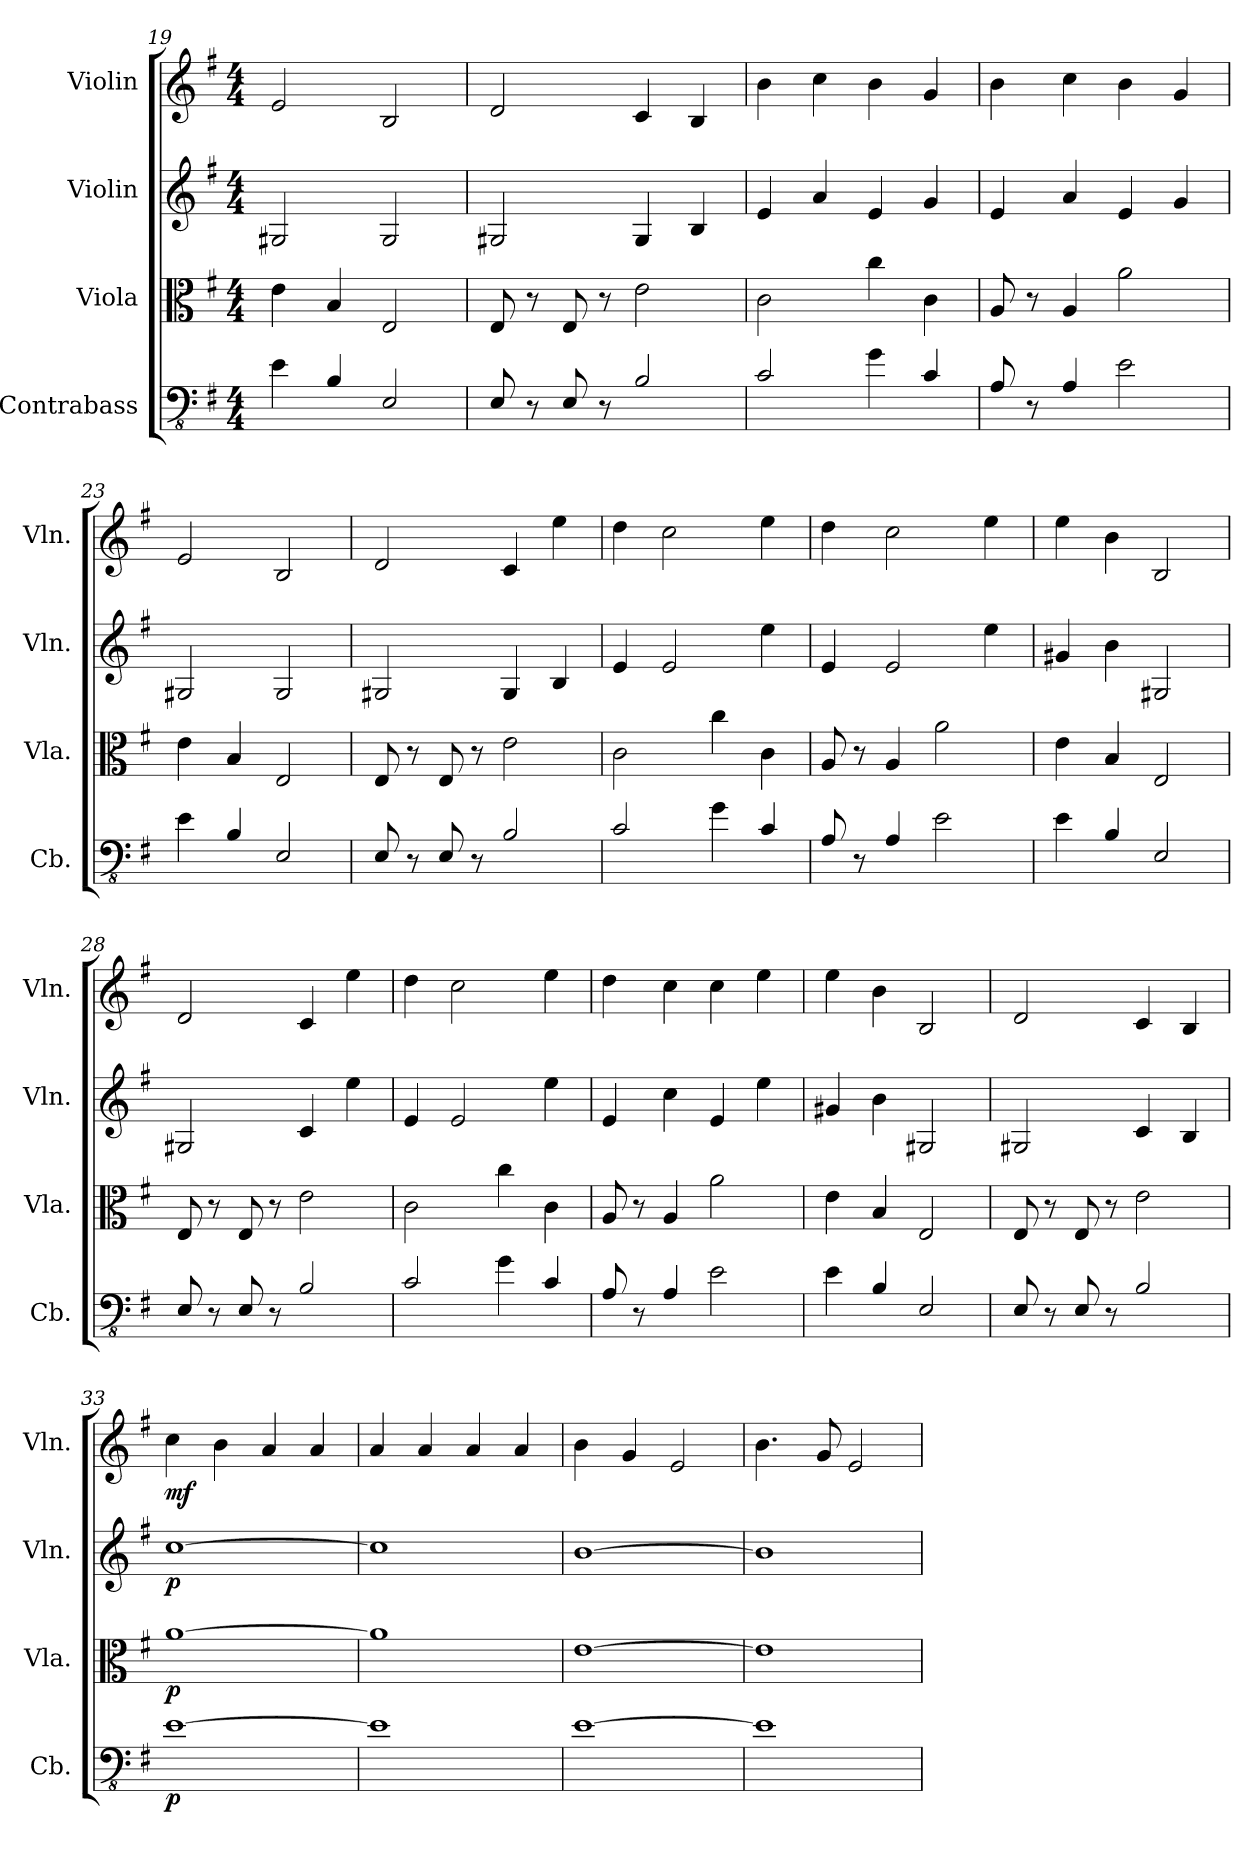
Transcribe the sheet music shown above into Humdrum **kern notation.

**kern	**dynam	**kern	**dynam	**kern	**dynam	**kern	**dynam
*part4	*part4	*part3	*part3	*part2	*part2	*part1	*part1
*staff4	*staff4	*staff3	*staff3	*staff2	*staff2	*staff1	*staff1
*I"Contrabass	*	*I"Viola	*	*I"Violin	*	*I"Violin	*
*I'Cb.	*	*I'Vla.	*	*I'Vln.	*	*I'Vln.	*
*clefFv4	*	*clefC3	*	*clefG2	*	*clefG2	*
*ITrd7c12	*	*	*	*	*	*	*
*k[f#]	*	*k[f#]	*	*k[f#]	*	*k[f#]	*
*M4/4	*	*M4/4	*	*M4/4	*	*M4/4	*
=19	=19	=19	=19	=19	=19	=19	=19
4EE\	.	4e\	.	2G#X/	.	2e/	.
4BBB/	.	4B/	.	.	.	.	.
2EEE/	.	2E/	.	2G#/	.	2B/	.
=20	=20	=20	=20	=20	=20	=20	=20
8EEE/	.	8E/	.	2G#X/	.	2d/	.
8r	.	8r	.	.	.	.	.
8EEE/	.	8E/	.	.	.	.	.
8r	.	8r	.	.	.	.	.
2BBB/	.	2e\	.	4G#/	.	4c/	.
.	.	.	.	4B/	.	4B/	.
!!LO:LB:g=z
=21	=21	=21	=21	=21	=21	=21	=21
2CC/	.	2c\	.	4e/	.	4b\	.
.	.	.	.	4a/	.	4cc\	.
4GG\	.	4cc\	.	4e/	.	4b\	.
4CC/	.	4c\	.	4g/	.	4g/	.
=22	=22	=22	=22	=22	=22	=22	=22
8AAA/	.	8A/	.	4e/	.	4b\	.
8r	.	8r	.	.	.	.	.
4AAA/	.	4A/	.	4a/	.	4cc\	.
2EE\	.	2a\	.	4e/	.	4b\	.
.	.	.	.	4g/	.	4g/	.
=23	=23	=23	=23	=23	=23	=23	=23
4EE\	.	4e\	.	2G#X/	.	2e/	.
4BBB/	.	4B/	.	.	.	.	.
2EEE/	.	2E/	.	2G#/	.	2B/	.
=24	=24	=24	=24	=24	=24	=24	=24
8EEE/	.	8E/	.	2G#X/	.	2d/	.
8r	.	8r	.	.	.	.	.
8EEE/	.	8E/	.	.	.	.	.
8r	.	8r	.	.	.	.	.
2BBB/	.	2e\	.	4G#/	.	4c/	.
.	.	.	.	4B/	.	4ee\	.
=25	=25	=25	=25	=25	=25	=25	=25
2CC/	.	2c\	.	4e/	.	4dd\	.
.	.	.	.	2e/	.	2cc\	.
4GG\	.	4cc\	.	.	.	.	.
4CC/	.	4c\	.	4ee\	.	4ee\	.
=26	=26	=26	=26	=26	=26	=26	=26
8AAA/	.	8A/	.	4e/	.	4dd\	.
8r	.	8r	.	.	.	.	.
4AAA/	.	4A/	.	2e/	.	2cc\	.
2EE\	.	2a\	.	.	.	.	.
.	.	.	.	4ee\	.	4ee\	.
=27	=27	=27	=27	=27	=27	=27	=27
4EE\	.	4e\	.	4g#X/	.	4ee\	.
4BBB/	.	4B/	.	4b\	.	4b\	.
2EEE/	.	2E/	.	2G#X/	.	2B/	.
=28	=28	=28	=28	=28	=28	=28	=28
8EEE/	.	8E/	.	2G#X/	.	2d/	.
8r	.	8r	.	.	.	.	.
8EEE/	.	8E/	.	.	.	.	.
8r	.	8r	.	.	.	.	.
2BBB/	.	2e\	.	4c/	.	4c/	.
.	.	.	.	4ee\	.	4ee\	.
=29	=29	=29	=29	=29	=29	=29	=29
2CC/	.	2c\	.	4e/	.	4dd\	.
.	.	.	.	2e/	.	2cc\	.
4GG\	.	4cc\	.	.	.	.	.
4CC/	.	4c\	.	4ee\	.	4ee\	.
=30	=30	=30	=30	=30	=30	=30	=30
8AAA/	.	8A/	.	4e/	.	4dd\	.
8r	.	8r	.	.	.	.	.
4AAA/	.	4A/	.	4cc\	.	4cc\	.
2EE\	.	2a\	.	4e/	.	4cc\	.
.	.	.	.	4ee\	.	4ee\	.
!!LO:LB:g=z
=31	=31	=31	=31	=31	=31	=31	=31
4EE\	.	4e\	.	4g#X/	.	4ee\	.
4BBB/	.	4B/	.	4b\	.	4b\	.
2EEE/	.	2E/	.	2G#X/	.	2B/	.
=32	=32	=32	=32	=32	=32	=32	=32
8EEE/	.	8E/	.	2G#X/	.	2d/	.
8r	.	8r	.	.	.	.	.
8EEE/	.	8E/	.	.	.	.	.
8r	.	8r	.	.	.	.	.
2BBB/	.	2e\	.	4c/	.	4c/	.
.	.	.	.	4B/	.	4B/	.
=33	=33	=33	=33	=33	=33	=33	=33
!	!LO:DY:b	!	!LO:DY:b	!	!LO:DY:b	!	!LO:DY:b
[1EE	p	[1a	p	[1cc	p	4cc\	mf
.	.	.	.	.	.	4b\	.
.	.	.	.	.	.	4a/	.
.	.	.	.	.	.	4a/	.
=34	=34	=34	=34	=34	=34	=34	=34
1EE]	.	1a]	.	1cc]	.	4a/	.
.	.	.	.	.	.	4a/	.
.	.	.	.	.	.	4a/	.
.	.	.	.	.	.	4a/	.
=35	=35	=35	=35	=35	=35	=35	=35
[1EE	.	[1e	.	[1b	.	4b\	.
.	.	.	.	.	.	4g/	.
.	.	.	.	.	.	2e/	.
=36	=36	=36	=36	=36	=36	=36	=36
1EE]	.	1e]	.	1b]	.	4.b\	.
.	.	.	.	.	.	8g/	.
.	.	.	.	.	.	2e/	.
=	=	=	=	=	=	=	=
*-	*-	*-	*-	*-	*-	*-	*-
